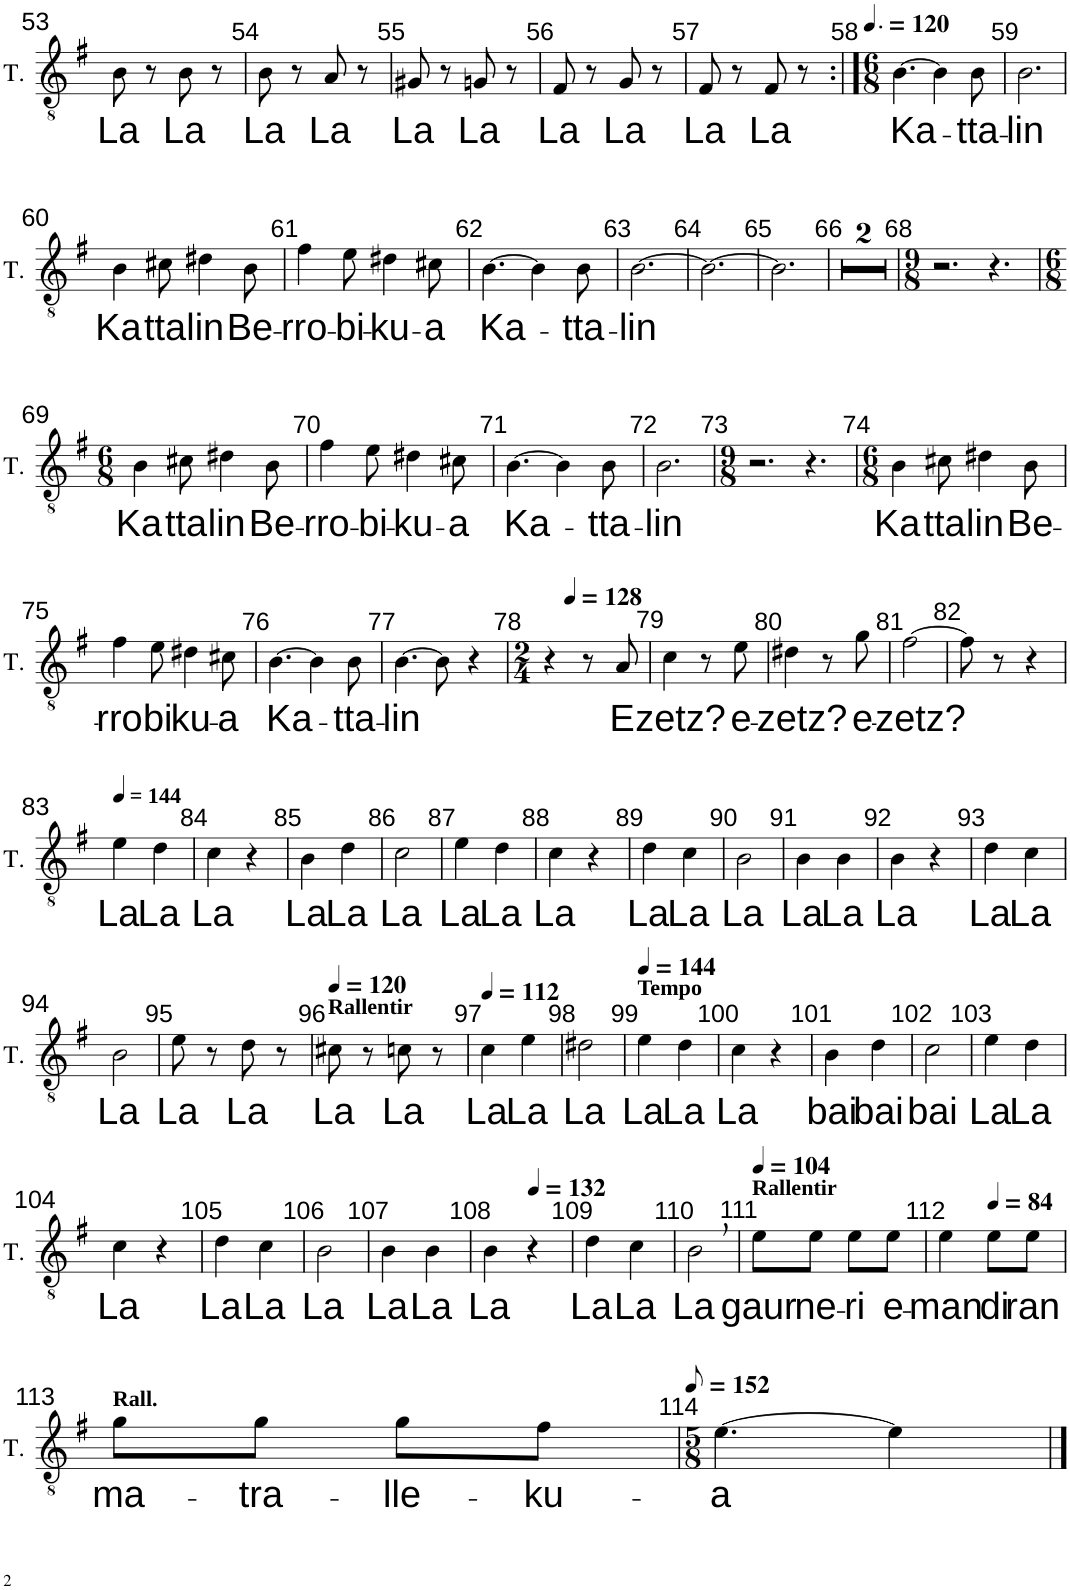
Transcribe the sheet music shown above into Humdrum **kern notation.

**kern	**text
*part1	*part1
*staff1	*staff1
*I"Ténor	*
*I'T.	*
!!LO:PB:g=z
*clefGv2	*
*k[f#]	*
*M2/4	*
=53	=53
!	!LO:LY:b
8B\	La
8r	.
!	!LO:LY:b
8B\	La
8r	.
=54	=54
!	!LO:LY:b
8B\	La
8r	.
!	!LO:LY:b
8A/	La
8r	.
=55	=55
!	!LO:LY:b
8G#X/	La
8r	.
!	!LO:LY:b
8Gn/	La
8r	.
=56	=56
!	!LO:LY:b
8F#/	La
8r	.
!	!LO:LY:b
8G/	La
8r	.
=57	=57
!	!LO:LY:b
8F#/	La
8r	.
!	!LO:LY:b
8F#/	La
8r	.
=58:|!	=58:|!
*M6/8	*
*MM180	*
!	!LO:LY:b
[4.B\	Ka-
4B\]	.
!	!LO:LY:b
8B\	-tta-
=59	=59
!	!LO:LY:b
2.B\	-lin
!!LO:LB:g=z
=60	=60
!	!LO:LY:b
4B\	Ka-
!	!LO:LY:b
8c#X\	-tta-
!	!LO:LY:b
4d#X\	-lin
!	!LO:LY:b
8B\	Be-
=61	=61
!	!LO:LY:b
4f#\	-rro-
!	!LO:LY:b
8e\	-bi-
!	!LO:LY:b
4d#X\	-ku-
!	!LO:LY:b
8c#X\	-a
=62	=62
!	!LO:LY:b
[4.B\	Ka-
4B\]	.
!	!LO:LY:b
8B\	-tta-
=63	=63
!	!LO:LY:b
[2.B\	-lin
=64	=64
2.B\_	.
=65	=65
2.B\]	.
=66	=66
!LO:N:vis=2	!
2.r	.
=67	=67
!LO:N:vis=2	!
2.r	.
=68	=68
*M9/8	*
2.r	.
4.r	.
!!LO:LB:g=z
=69	=69
*M6/8	*
!	!LO:LY:b
4B\	Ka-
!	!LO:LY:b
8c#X\	-tta-
!	!LO:LY:b
4d#X\	-lin
!	!LO:LY:b
8B\	Be-
=70	=70
!	!LO:LY:b
4f#\	-rro-
!	!LO:LY:b
8e\	-bi-
!	!LO:LY:b
4d#X\	-ku-
!	!LO:LY:b
8c#X\	-a
=71	=71
!	!LO:LY:b
[4.B\	Ka-
4B\]	.
!	!LO:LY:b
8B\	-tta-
=72	=72
!	!LO:LY:b
2.B\	-lin
=73	=73
*M9/8	*
2.r	.
4.r	.
=74	=74
*M6/8	*
!	!LO:LY:b
4B\	Ka-
!	!LO:LY:b
8c#X\	-tta-
!	!LO:LY:b
4d#X\	-lin
!	!LO:LY:b
8B\	Be-
!!LO:LB:g=z
=75	=75
!	!LO:LY:b
4f#\	-rro-
!	!LO:LY:b
8e\	-bi-
!	!LO:LY:b
4d#X\	-ku-
!	!LO:LY:b
8c#X\	-a
=76	=76
!	!LO:LY:b
[4.B\	Ka-
4B\]	.
!	!LO:LY:b
8B\	-tta-
=77	=77
!	!LO:LY:b
[4.B\	-lin
8B\]	.
4r	.
=78	=78
*M2/4	*
*^	*
4r	8ryy	.
*MM128	*	*
.	4.ryy	.
8r	.	.
!	!	!LO:LY:b
8A/	.	E-
=79	=79	=79
!	!	!LO:LY:b
*v	*v	*
4c\	-zetz?
8r	.
!	!LO:LY:b
8e\	e-
=80	=80
!	!LO:LY:b
4d#X\	-zetz?
8r	.
!	!LO:LY:b
8g\	e-
=81	=81
!	!LO:LY:b
[2f#\	-zetz?
=82	=82
8f#\]	.
8r	.
4r	.
!!LO:LB:g=z
=83	=83
*MM144	*
!	!LO:LY:b
4e\	La
!	!LO:LY:b
4d\	La
=84	=84
!	!LO:LY:b
4c\	La
4r	.
=85	=85
!	!LO:LY:b
4B\	La
!	!LO:LY:b
4d\	La
=86	=86
!	!LO:LY:b
2c\	La
=87	=87
!	!LO:LY:b
4e\	La
!	!LO:LY:b
4d\	La
=88	=88
!	!LO:LY:b
4c\	La
4r	.
=89	=89
!	!LO:LY:b
4d\	La
!	!LO:LY:b
4c\	La
=90	=90
!	!LO:LY:b
2B\	La
=91	=91
!	!LO:LY:b
4B\	La
!	!LO:LY:b
4B\	La
=92	=92
!	!LO:LY:b
4B\	La
4r	.
=93	=93
!	!LO:LY:b
4d\	La
!	!LO:LY:b
4c\	La
!!LO:LB:g=z
=94	=94
!	!LO:LY:b
2B\	La
=95	=95
!	!LO:LY:b
8e\	La
8r	.
!	!LO:LY:b
8d\	La
8r	.
=96	=96
*MM120	*
!LO:TX:a:B:t=Rallentir	!
!	!LO:LY:b
8c#X\	La
8r	.
!	!LO:LY:b
8cn\	La
8r	.
=97	=97
*MM112	*
!	!LO:LY:b
4c\	La
!	!LO:LY:b
4e\	La
=98	=98
!	!LO:LY:b
2d#X\	La
=99	=99
*MM144	*
!LO:TX:a:B:t=Tempo	!
!	!LO:LY:b
4e\	La
!	!LO:LY:b
4d\	La
=100	=100
!	!LO:LY:b
4c\	La
4r	.
=101	=101
!	!LO:LY:b
4B\	bai
!	!LO:LY:b
4d\	bai
=102	=102
!	!LO:LY:b
2c\	bai
=103	=103
!	!LO:LY:b
4e\	La
!	!LO:LY:b
4d\	La
!!LO:LB:g=z
=104	=104
!	!LO:LY:b
4c\	La
4r	.
=105	=105
!	!LO:LY:b
4d\	La
!	!LO:LY:b
4c\	La
=106	=106
!	!LO:LY:b
2B\	La
=107	=107
!	!LO:LY:b
4B\	La
!	!LO:LY:b
4B\	La
=108	=108
!	!LO:LY:b
4B\	La
*MM132	*
4r	.
=109	=109
!	!LO:LY:b
4d\	La
!	!LO:LY:b
4c\	La
=110	=110
!	!LO:LY:b
2B,\	La
=111	=111
*MM104	*
!LO:TX:a:B:t=Rallentir	!
!	!LO:LY:b
8e\L	gaur
!	!LO:LY:b
8e\J	ne-
!	!LO:LY:b
8e\L	-ri
!	!LO:LY:b
8e\J	e-
=112	=112
!	!LO:LY:b
4e\	-man
*MM84	*
!	!LO:LY:b
8e\L	di-
!	!LO:LY:b
8e\J	-ran
!!LO:LB:g=z
=113	=113
!LO:TX:a:B:t=Rall.	!
!	!LO:LY:b
8g\L	ma-
!	!LO:LY:b
8g\J	-tra-
!	!LO:LY:b
8g\L	-lle-
!	!LO:LY:b
8f#\J	-ku-
=	=
*-	*-
